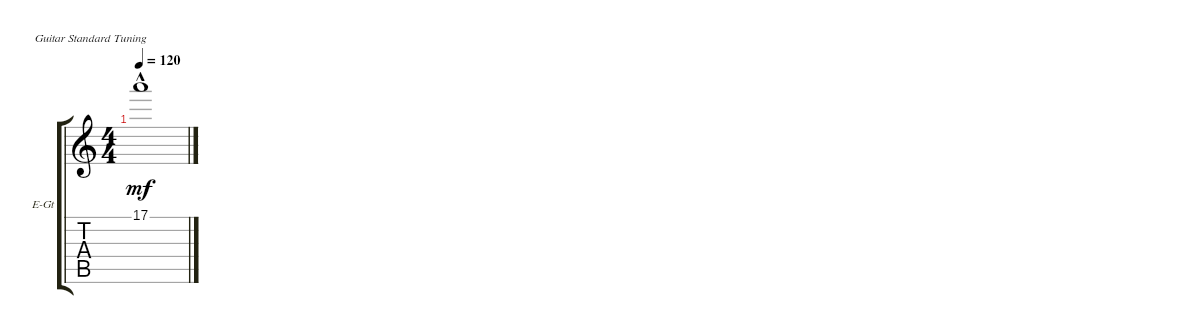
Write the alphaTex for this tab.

\defaultSystemsLayout 4
\bracketExtendMode groupsimilarinstruments
\firstSystemTrackNameOrientation horizontal
\otherSystemsTrackNameOrientation horizontal
\track ("Vocal" "E-Gt") {instrument electricguitarclean}
\staff {score tabs}
\tuning (E4 B3 G3 D3 A2 E2)
\ts (4 4)
\tempo 120
\clef g2
\ks c
17.1{hac}.1{dy mf}
